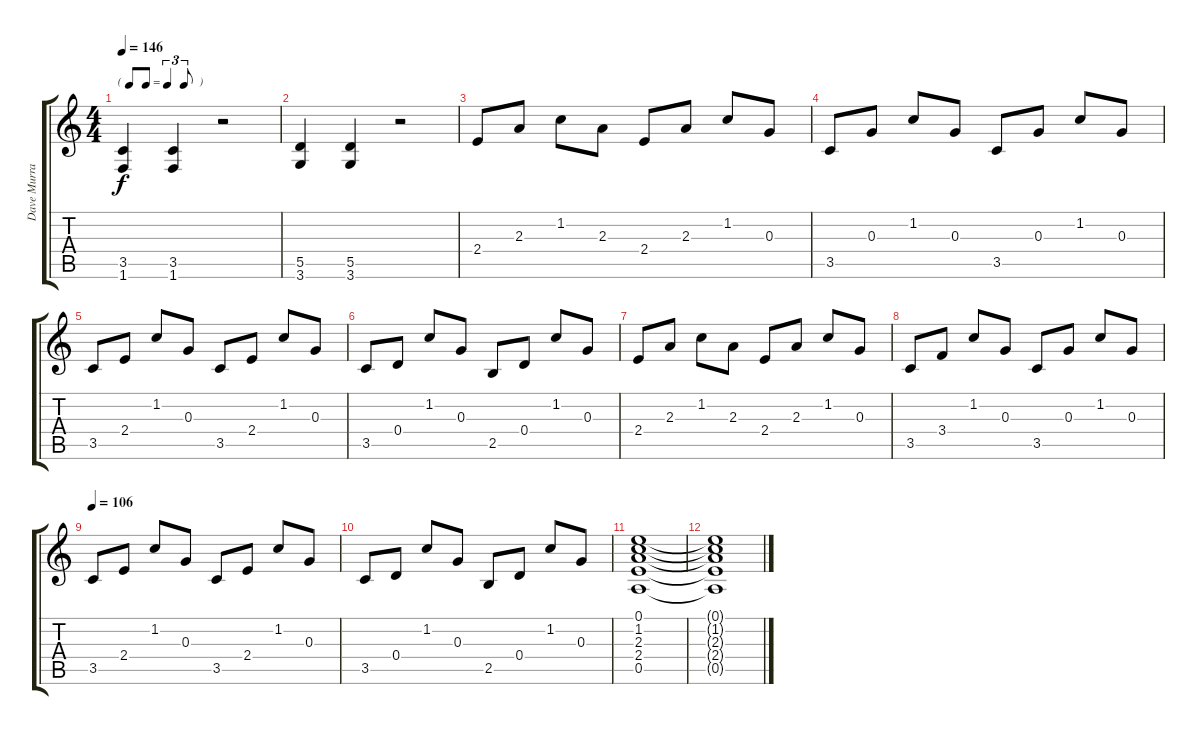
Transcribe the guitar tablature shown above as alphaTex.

\track ("Dave Murray" "Dave Murra") {instrument overdrivenguitar}
\staff {score tabs}
\tuning (E4 B3 G3 D3 A2 E2) {hide}
\ts (4 4)
\tf triplet8th
\tempo 146
\clef g2
\ks c
(3.5 1.6).4{dy f} (3.5 1.6).4 r.2 |
(5.5 3.6).4 (5.5 3.6).4 r.2 |
2.4.8{instrument electricguitarclean} 2.3.8 1.2.8 2.3.8 2.4.8 2.3.8 1.2.8 0.3.8 |
3.5.8 0.3.8 1.2.8 0.3.8 3.5.8 0.3.8 1.2.8 0.3.8 |
3.5.8 2.4.8 1.2.8 0.3.8 3.5.8 2.4.8 1.2.8 0.3.8 |
3.5.8 0.4.8 1.2.8 0.3.8 2.5.8 0.4.8 1.2.8 0.3.8 |
2.4.8 2.3.8 1.2.8 2.3.8 2.4.8 2.3.8 1.2.8 0.3.8 |
3.5.8 3.4.8 1.2.8 0.3.8 3.5.8 0.3.8 1.2.8 0.3.8 |
\tempo 106
3.5.8 2.4.8 1.2.8 0.3.8 3.5.8 2.4.8 1.2.8 0.3.8 |
3.5.8 0.4.8 1.2.8 0.3.8 2.5.8 0.4.8 1.2.8 0.3.8 |
(0.1 1.2 2.3 2.4 0.5).1 |
(0.1{t} 1.2{t} 2.3{t} 2.4{t} 0.5{t}).1
